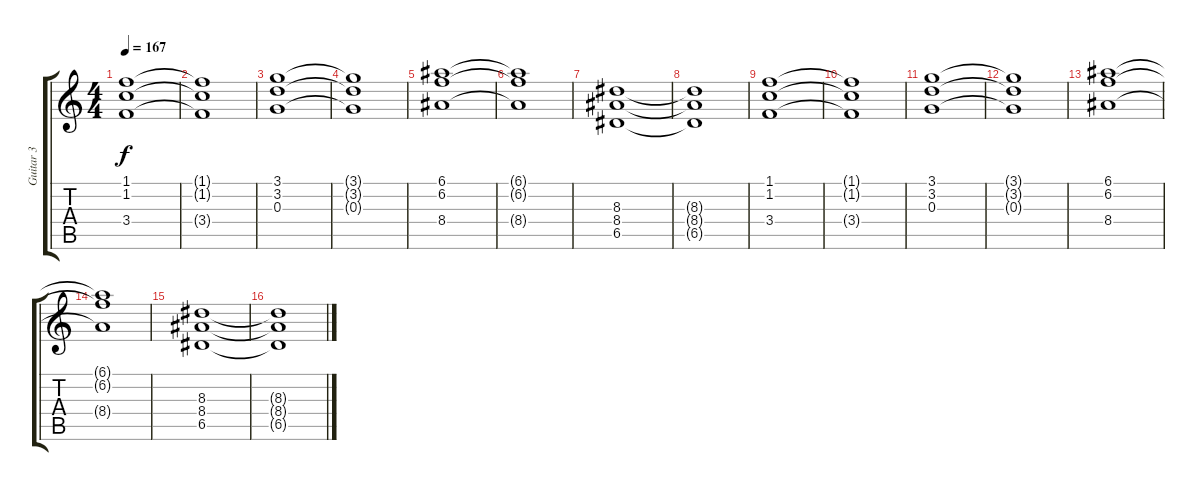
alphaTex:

\track ("Guitar 3" "Guitar 3") {instrument electricguitarclean}
\staff {score tabs}
\tuning (E4 B3 G3 D3 A2 E2) {hide}
\ts (4 4)
\tempo 167
\clef g2
\ks c
(1.1 1.2 3.4).1{dy f} |
(1.1{t} 1.2{t} 3.4{t}).1 |
(3.1 3.2 0.3).1 |
(3.1{t} 3.2{t} 0.3{t}).1 |
(6.1 6.2 8.4).1 |
(6.1{t} 6.2{t} 8.4{t}).1 |
(8.3 8.4 6.5).1 |
(8.3{t} 8.4{t} 6.5{t}).1 |
(1.1 1.2 3.4).1 |
(1.1{t} 1.2{t} 3.4{t}).1 |
(3.1 3.2 0.3).1 |
(3.1{t} 3.2{t} 0.3{t}).1 |
(6.1 6.2 8.4).1 |
(6.1{t} 6.2{t} 8.4{t}).1 |
(8.3 8.4 6.5).1 |
(8.3{t} 8.4{t} 6.5{t}).1
